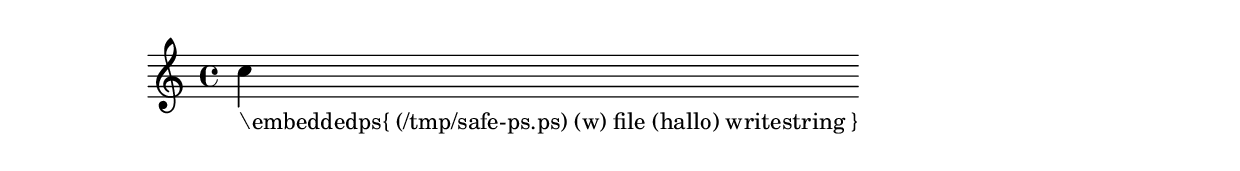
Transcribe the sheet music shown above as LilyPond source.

\version "2.3.22"

\header{
    texidoc = "This should not survive lilypond --safe-mode
    --no-pdf --png run, and certainly not write /tmp/safe-ps.ps"
}

\score{
     c''-"\\embeddedps{ (/tmp/safe-ps.ps) (w) file (hallo) writestring }"
}
